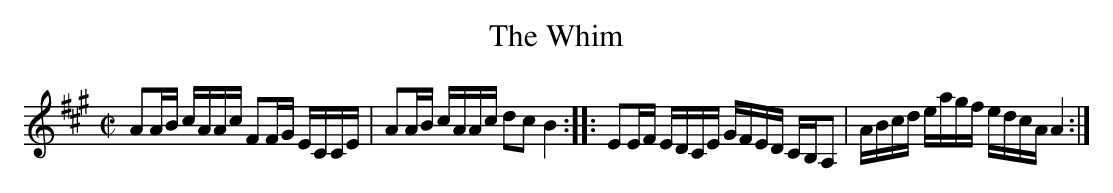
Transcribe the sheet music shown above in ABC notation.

X:1
T:Whim, The
M: C|
L:1/8
K:A
AA/B/ c/A/A/c/ FF/G/ E/C/C/E/ | AA/B/ c/A/A/c/ dc B2::EE/F/ E/D/C/E/ G/F/E/D/ C/B,/A, | A/B/c/d/ e/a/g/f/ e/d/c/A/ A2 :|
